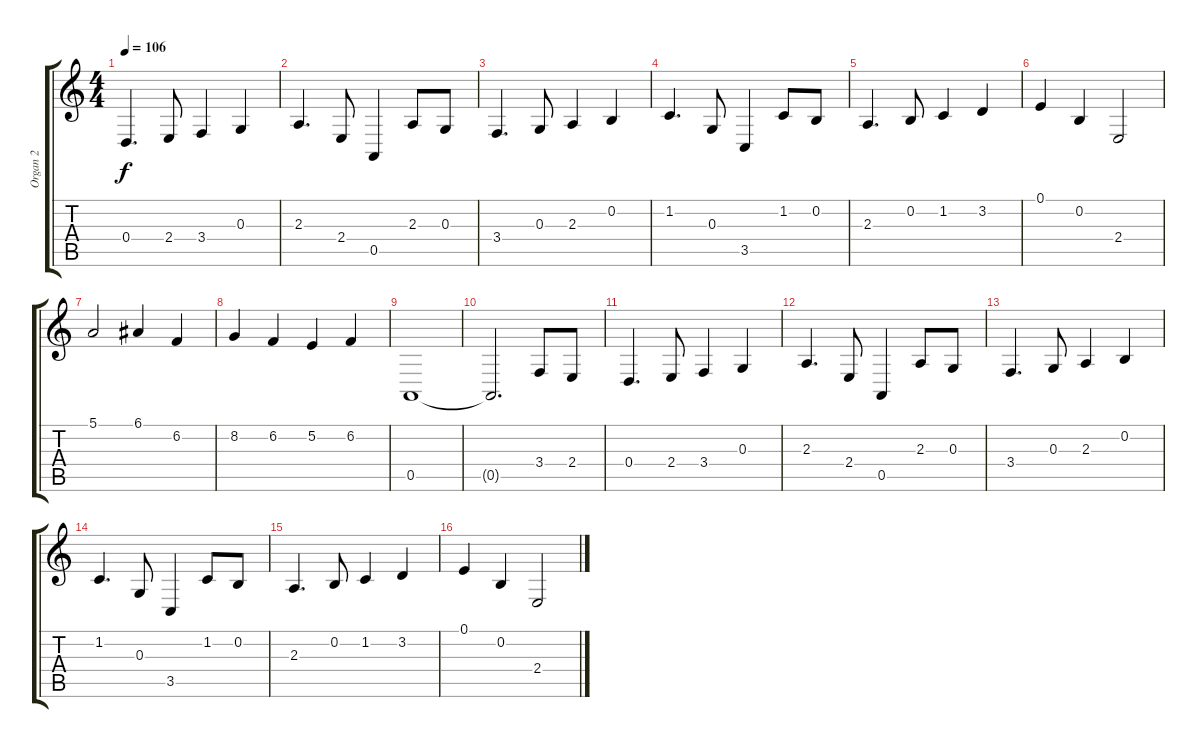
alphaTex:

\track ("Organ 2" "Organ 2") {instrument lead2sawtooth}
\staff {score tabs}
\tuning (E4 B3 G3 D3 A2 E2) {hide}
\ts (4 4)
\tempo 106
\clef g2
\ks c
0.4.4{d dy f volume 16 instrument lead2sawtooth} 2.4.8 3.4.4 0.3.4 |
2.3.4{d} 2.4.8 0.5.4 2.3.8 0.3.8 |
3.4.4{d} 0.3.8 2.3.4 0.2.4 |
1.2.4{d} 0.3.8 3.5.4 1.2.8 0.2.8 |
2.3.4{d} 0.2.8 1.2.4 3.2.4 |
0.1.4 0.2.4 2.4.2 |
5.1.2 6.1.4 6.2.4 |
8.2.4 6.2.4 5.2.4 6.2.4 |
0.5.1 |
0.5{t}.2{d} 3.4.8 2.4.8 |
0.4.4{d} 2.4.8 3.4.4 0.3.4 |
2.3.4{d} 2.4.8 0.5.4 2.3.8 0.3.8 |
3.4.4{d} 0.3.8 2.3.4 0.2.4 |
1.2.4{d} 0.3.8 3.5.4 1.2.8 0.2.8 |
2.3.4{d} 0.2.8 1.2.4 3.2.4 |
0.1.4 0.2.4 2.4.2
